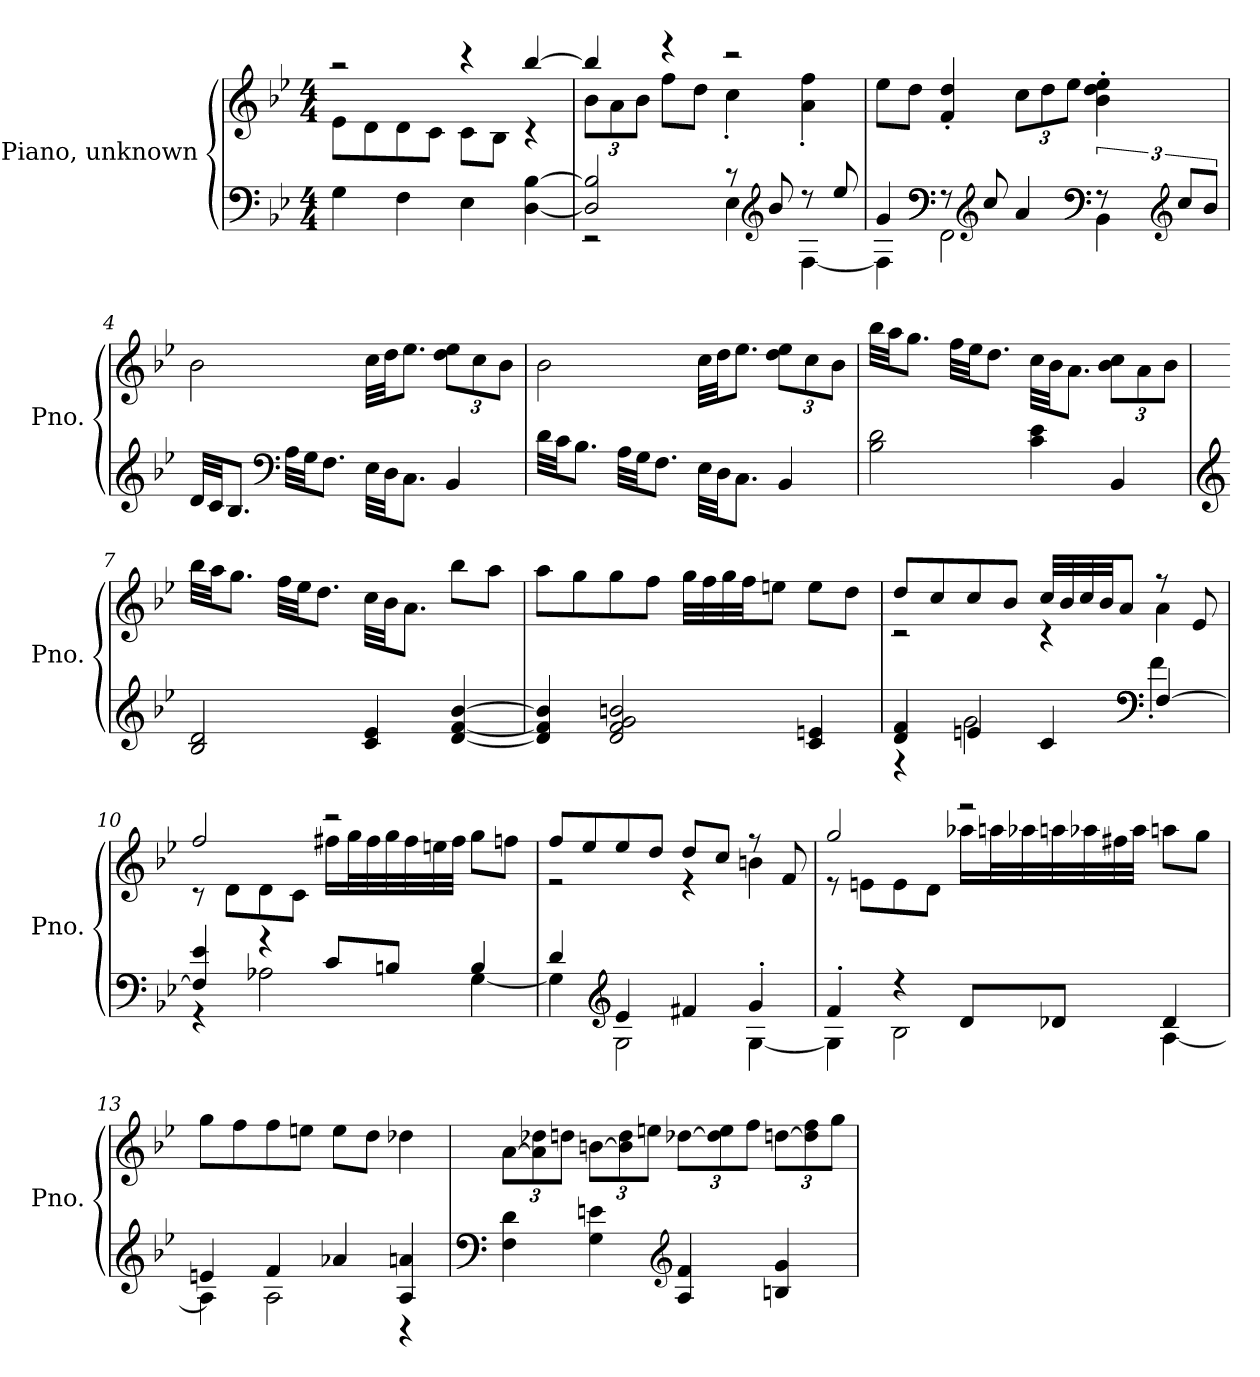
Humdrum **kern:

**kern	**kern
*part1	*part1
*staff2	*staff1
*I"Piano, unknown	*
*I'Pno.	*
*clefF4	*clefG2
*k[b-e-]	*k[b-e-]
*M4/4	*M4/4
*MM120	*MM120
=1	=1
*	*^
4G\	2r	8e-\L
.	.	8d\
4F\	.	8d\
.	.	8c\J
4E-\	4r	8c\L
.	.	8B-\J
[4D\ [4B-\	[4bb-/	4r
=2	=2	=2
*^	*	*
*	*	*	*Xbrackettup
2D/] 2B-/]	2r	4bb-/]	12b-\L
.	.	.	12a\
.	.	.	12b-\J
.	.	4r	8ff\L
.	.	.	8dd\J
8r	4E-\	2r	4cc'\
*clefG2	*	*	*
8b-/	.	.	.
8r	[4F\	.	4a\' 4ff\'
8ee-/	.	.	.
*	*	*v	*v
=3	=3	=3
4g/	4F\]	8ee-\L
.	.	8dd\J
*clefF4	*	*
8r	2FF\	4f/' 4dd/'
*clefG2	*	*
8cc/	.	.
4a/	.	12cc\L
.	.	12dd\
.	.	12ee-\J
*clefF4	*	*
12r	4BB-\	4b-\' 4dd\' 4ee-\'
*clefG2	*	*
12cc/L	.	.
12b-/J	.	.
*v	*v	*
!!LO:LB:g=z
=4	=4
32d/LLL	2b-\
32c/JJ	.
8.B-/J	.
*clefF4	*
32A\LLL	.
32G\JJ	.
8.F\J	.
32E-\LLL	32cc\LLL
32D\JJ	32dd\JJ
8.C\J	8.ee-\J
4BB-/	12dd\ 12ee-\L
.	12cc\
.	12b-\J
=5	=5
32d\LLL	2b-\
32c\JJ	.
8.B-\J	.
32A\LLL	.
32G\JJ	.
8.F\J	.
32E-\LLL	32cc\LLL
32D\JJ	32dd\JJ
8.C\J	8.ee-\J
4BB-/	12dd\ 12ee-\L
.	12cc\
.	12b-\J
=6	=6
2B-\ 2d\	32bb-\LLL
.	32aa\JJ
.	8.gg\J
.	32ff\LLL
.	32ee-\JJ
.	8.dd\J
4c\ 4e-\	32cc\LLL
.	32b-\JJ
.	8.a\J
4BB-/	12b-\ 12cc\L
.	12a\
.	12b-\J
!!LO:LB:g=z
=7	=7
*clefG2	*
2B-/ 2d/	32bb-\LLL
.	32aa\JJ
.	8.gg\J
.	32ff\LLL
.	32ee-\JJ
.	8.dd\J
4c/ 4e-/	32cc\LLL
.	32b-\JJ
.	8.a\J
[4d/ [4f/ [4b-/	8bb-\L
.	8aa\J
=8	=8
4d/] 4f/] 4b-/]	8aa\L
.	8gg\
2d/ 2f/ 2g/ 2bn/	8gg\
.	8ff\J
.	32gg\LLL
.	32ff\
.	32gg\
.	32ff\JJ
.	8een\J
4c/ 4en/	8ee\L
.	8dd\J
=9	=9
*^	*^
4d/ 4f/	4r	8dd/L	2r
.	.	8cc/	.
4en/	2g\	8cc/	.
.	.	8b-/J	.
4c/	.	32cc/LLL	4r
.	.	32b-/	.
.	.	32cc/	.
.	.	32b-/JJ	.
.	.	8a/J	.
*clefF4	*	*	*
[4F/	4f'\	8r	4a\
.	.	8e-/	.
!!LO:LB:g=z	!!
=10	=10	=10	=10
4F/] 4e-/	4r	2ff/	8r
.	.	.	8d\L
4r	2A-X\	.	8d\
.	.	.	8c\J
8c/L	.	2r	16ff#X\LL
.	.	.	32gg\L
.	.	.	32ff#\
8Bn/J	.	.	32gg\
.	.	.	32ff#\
.	.	.	32een\
.	.	.	32ff#\JJJ
4B/	[4G\	.	8gg\L
.	.	.	8ffn\J
=11	=11	=11	=11
4d/	4G\]	8ff/L	2r
.	.	8ee-/	.
*clefG2	*	*	*
4e-/	2G\	8ee-/	.
.	.	8dd/J	.
4f#X/	.	8dd/L	4r
.	.	8cc/J	.
4g'/	[4G\	8r	4bn\
.	.	8f/	.
=12	=12	=12	=12
4f'/	4G\]	2gg/	8r
.	.	.	8en\L
4r	2B-\	.	8e\
.	.	.	8d\J
8d/L	.	2r	16aa-X\LL
.	.	.	32aan\L
.	.	.	32aa-X\
8d-X/J	.	.	32aan\
.	.	.	32aa-X\
.	.	.	32ff#X\
.	.	.	32aa-\JJJ
4d-/	[4A\	.	8aan\L
.	.	.	8gg\J
*	*	*v	*v
!!LO:LB:g=z
=13	=13	=13
4en/	4A\]	8gg\L
.	.	8ff\
4f/	2A\	8ff\
.	.	8een\J
4a-X/	.	8ee\L
.	.	8dd\J
4A/ 4an/	4r	4dd-X\
*v	*v	*
=14	=14
*clefF4	*
4F\ 4d\	[12a\L
.	12a\] 12dd-X\
.	12ddn\J
4G\ 4en\	[12bn\L
.	12b\] 12dd\
.	12een\J
*clefG2	*
4A/ 4f/	[12dd-X\L
.	12dd-\] 12ee\
.	12ff\J
4Bn/ 4g/	[12ddn\L
.	12dd\] 12ff\
.	12gg\J
=	=
*-	*-
